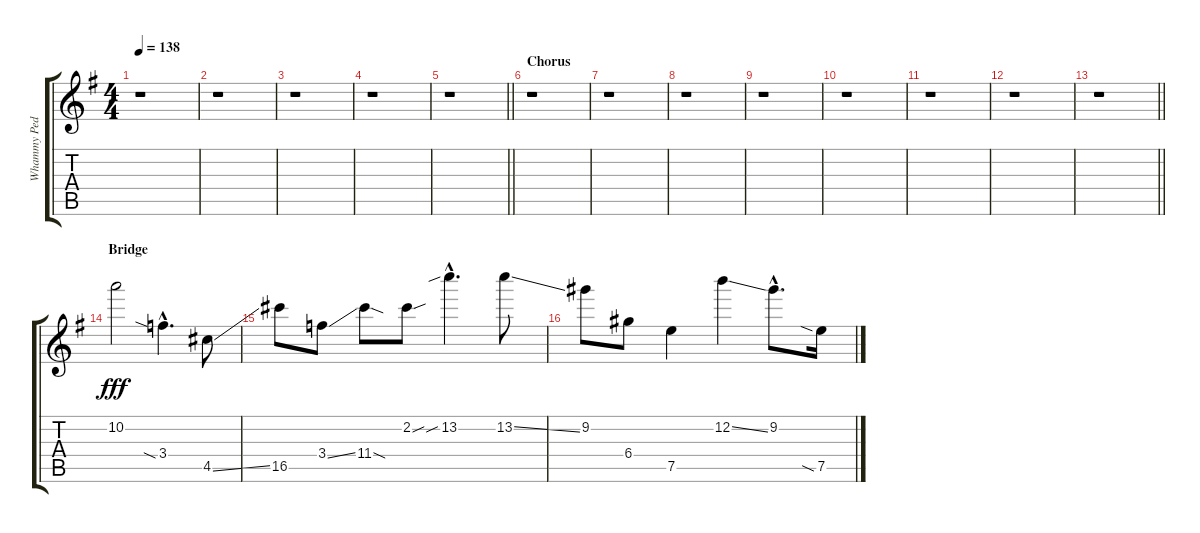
\track ("Whammy Pedal 3" "Whammy Ped") {instrument distortionguitar}
\staff {score tabs}
\tuning (E5 B4 G4 D4 A3 E3) {hide}
\ts (4 4)
\tempo 138
\clef g2
\ks g
r.1{dy fff} |
r.1 |
r.1 |
r.1 |
\barLineRight lightlight
r.1 |
\section ("" "Chorus")
r.1 |
r.1 |
r.1 |
r.1 |
r.1 |
r.1 |
r.1 |
\barLineRight lightlight
r.1 |
\section ("" "Bridge")
10.2.2 3.4{sia hac}.4{d} 4.5{ss}.8 |
16.5.8 3.4{ss}.8 11.4{sod}.8 2.2{sou}.8 13.2{sib hac}.4{d} 13.2{ss}.8 |
9.2.8 6.4.8 7.5.4 12.2{ss}.4 9.2{hac}.8{d} 7.5{sia}.16
